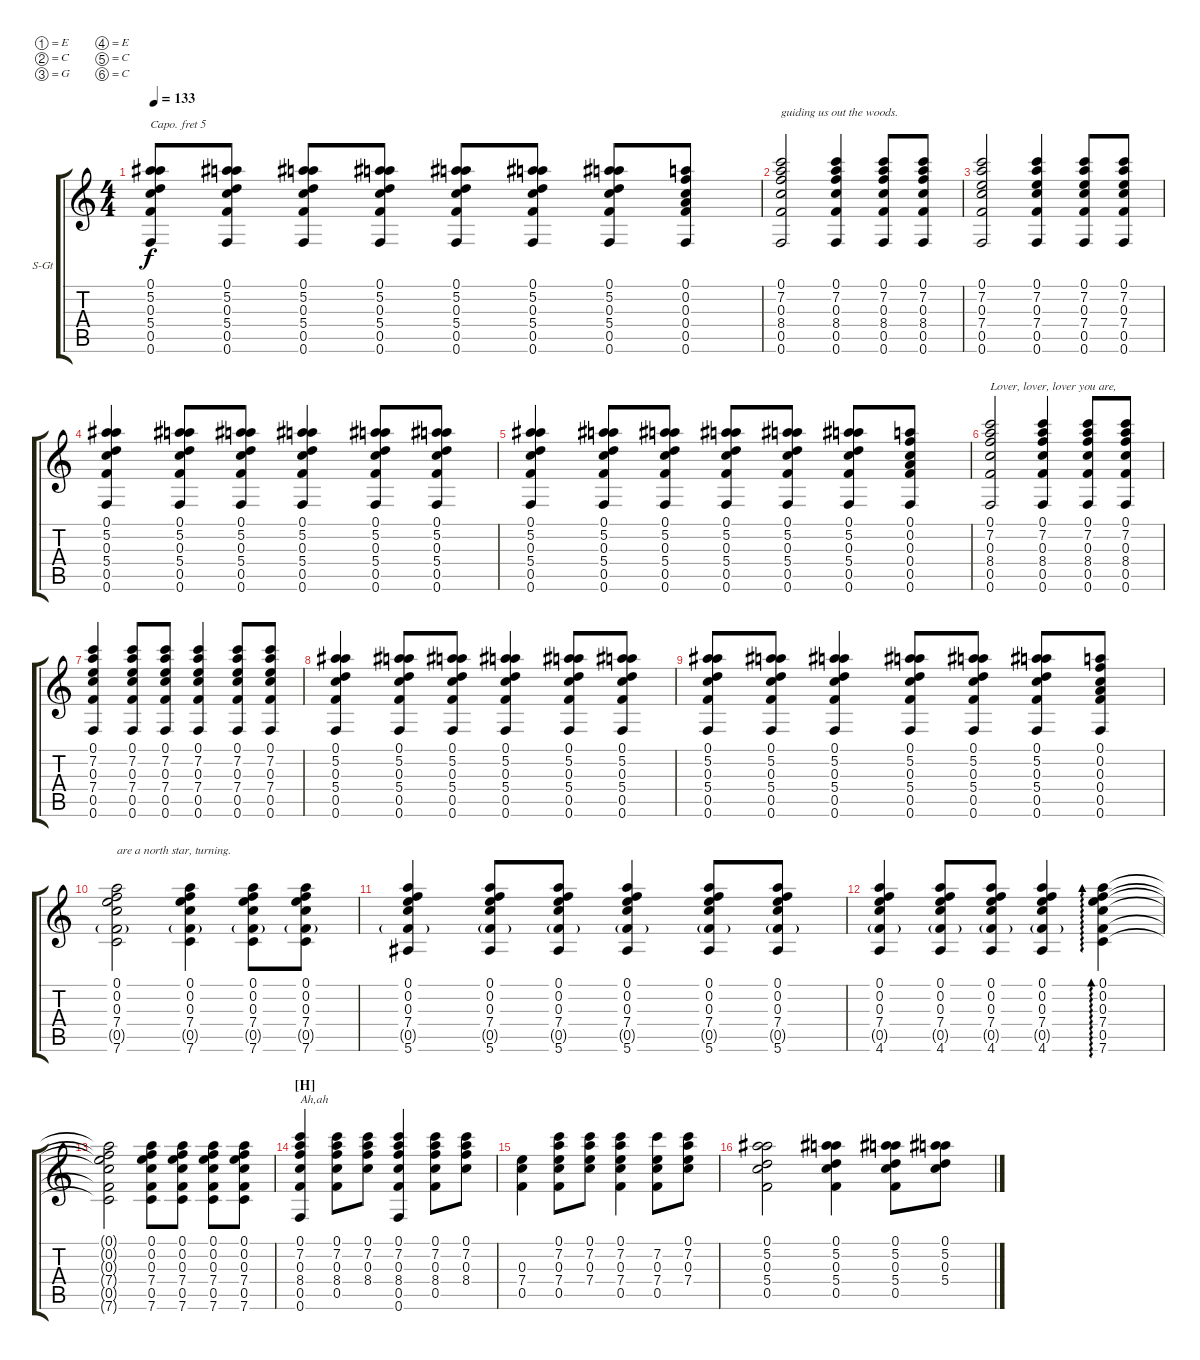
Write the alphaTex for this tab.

\defaultSystemsLayout 4
\bracketExtendMode groupsimilarinstruments
\firstSystemTrackNameOrientation horizontal
\otherSystemsTrackNameOrientation horizontal
\track ("Steel Guitar" "S-Gt") {instrument acousticguitarsteel}
\staff {score tabs}
\capo 5
\tuning (E4 C4 G3 E3 C3 C2)
\ts (4 4)
\tempo 133
\clef g2
\ks c
(0.1 0.3 0.5 0.6 5.4 5.2).8{dy f} (0.1 0.3 0.5 0.6 5.4 5.2).8 (0.1 0.3 0.5 0.6 5.4 5.2).8 (0.1 0.3 0.5 0.6 5.4 5.2).8 (0.1 0.3 0.5 0.6 5.4 5.2).8 (0.1 0.3 0.5 0.6 5.4 5.2).8 (0.1 0.3 0.5 0.6 5.4 5.2).8 (0.1 0.3 0.5 0.6 0.4 0.2).8 |
(0.6 0.5 8.4 0.3 7.2 0.1).2{txt "guiding us out the woods."} (0.1 0.3 0.5 0.6 8.4 7.2).4 (0.1 0.3 0.5 0.6 8.4 7.2).8 (0.1 0.3 0.5 0.6 8.4 7.2).8 |
(0.6 0.5 7.4 0.3 7.2 0.1).2 (0.1 0.3 0.5 0.6 7.4 7.2).4 (0.1 0.3 0.5 0.6 7.4 7.2).8 (0.1 0.3 0.5 0.6 7.4 7.2).8 |
(0.1 0.3 0.5 0.6 5.4 5.2).4 (0.1 0.3 0.5 0.6 5.4 5.2).8 (0.1 0.3 0.5 0.6 5.4 5.2).8 (0.1 0.3 0.5 0.6 5.4 5.2).4 (0.1 0.3 0.5 0.6 5.4 5.2).8 (0.1 0.3 0.5 0.6 5.4 5.2).8 |
(0.1 0.3 0.5 0.6 5.4 5.2).4 (0.1 0.3 0.5 0.6 5.4 5.2).8 (0.1 0.3 0.5 0.6 5.4 5.2).8 (0.1 0.3 0.5 0.6 5.4 5.2).8 (0.1 0.3 0.5 0.6 5.4 5.2).8 (0.1 0.3 0.5 0.6 5.4 5.2).8 (0.1 0.3 0.5 0.6 0.4 0.2).8 |
(0.6 0.5 8.4 0.3 7.2 0.1).2{txt "Lover, lover, lover you are,"} (0.1 0.3 0.5 0.6 8.4 7.2).4 (0.1 0.3 0.5 0.6 8.4 7.2).8 (0.1 0.3 0.5 0.6 8.4 7.2).8 |
(0.1 0.3 0.5 0.6 7.4 7.2).4 (0.1 0.3 0.5 0.6 7.4 7.2).8 (0.1 0.3 0.5 0.6 7.4 7.2).8 (0.1 0.3 0.5 0.6 7.4 7.2).4 (0.1 0.3 0.5 0.6 7.4 7.2).8 (0.1 0.3 0.5 0.6 7.4 7.2).8 |
(0.1 0.3 0.5 0.6 5.4 5.2).4 (0.1 0.3 0.5 0.6 5.4 5.2).8 (0.1 0.3 0.5 0.6 5.4 5.2).8 (0.1 0.3 0.5 0.6 5.4 5.2).4 (0.1 0.3 0.5 0.6 5.4 5.2).8 (0.1 0.3 0.5 0.6 5.4 5.2).8 |
(0.1 0.3 0.5 0.6 5.4 5.2).8 (0.1 0.3 0.5 0.6 5.4 5.2).8 (0.1 0.3 0.5 0.6 5.4 5.2).4 (0.5 0.6 5.4 0.1 5.2 0.3).8 (0.1 0.3 0.5 0.6 5.4 5.2).8 (0.1 0.3 0.5 0.6 5.4 5.2).8 (0.1 0.3 0.5 0.6 0.4 0.2).8 |
(7.6 0.2 0.5{g} 0.1 0.3 7.4).2{txt "are a north star, turning."} (7.4 0.5{g} 0.2 0.1 0.3 7.6).4 (0.3 0.5{g} 0.2 0.1 7.4 7.6).8 (7.4 0.5{g} 0.2 0.1 0.3 7.6).8 |
(0.1 0.3 0.5{g} 5.6 7.4 0.2).4 (0.1 0.3 0.5{g} 5.6 7.4 0.2).8 (0.1 0.3 0.5{g} 5.6 7.4 0.2).8 (0.1 0.3 0.5{g} 5.6 7.4 0.2).4 (0.1 0.3 0.5{g} 5.6 7.4 0.2).8 (0.1 0.3 0.5{g} 5.6 7.4 0.2).8 |
(4.6 0.2 0.5{g} 7.4 0.3 0.1).4 (7.4 4.6 0.5{g} 0.2 0.1 0.3).8 (0.3 4.6 0.5{g} 7.4 0.2 0.1).8 (0.5{g} 4.6 7.4 0.3 0.2 0.1).4 (0.3 7.4 7.6 0.5 0.2 0.1).4{ad 0} |
(7.6{t} 0.5{t} 7.4{t} 0.3{t} 0.2{t} 0.1{t}).2 (0.2 7.6 0.5 0.3 0.1 7.4).8 (0.3 7.6 0.5 0.2 0.1 7.4).8 (0.2 7.6 0.5 0.3 0.1 7.4).8 (0.5 7.6 0.3 0.2 0.1 7.4).8 |
\section ("H" "")
(0.1 0.3 0.5 0.6 8.4 7.2).4{txt "Ah,ah"} (0.1 0.3 0.5 8.4 7.2).8 (0.1 0.3 8.4 7.2).8 (0.1 0.3 0.5 0.6 8.4 7.2).4 (0.1 0.3 0.5 8.4 7.2).8 (0.1 0.3 8.4 7.2).8 |
(0.3 0.5 7.4).4 (0.1 0.3 0.5 7.4 7.2).8 (0.1 0.3 7.4 7.2).8 (0.1 0.3 0.5 7.4 7.2).4 (0.3 0.5 7.4 7.2).8 (0.1 0.3 7.4 7.2).8 |
(0.1 0.3 0.5 5.4 5.2).2 (0.1 0.3 0.5 5.4 5.2).4 (0.1 0.3 0.5 5.4 5.2).8 (0.1 0.3 5.4 5.2).8
